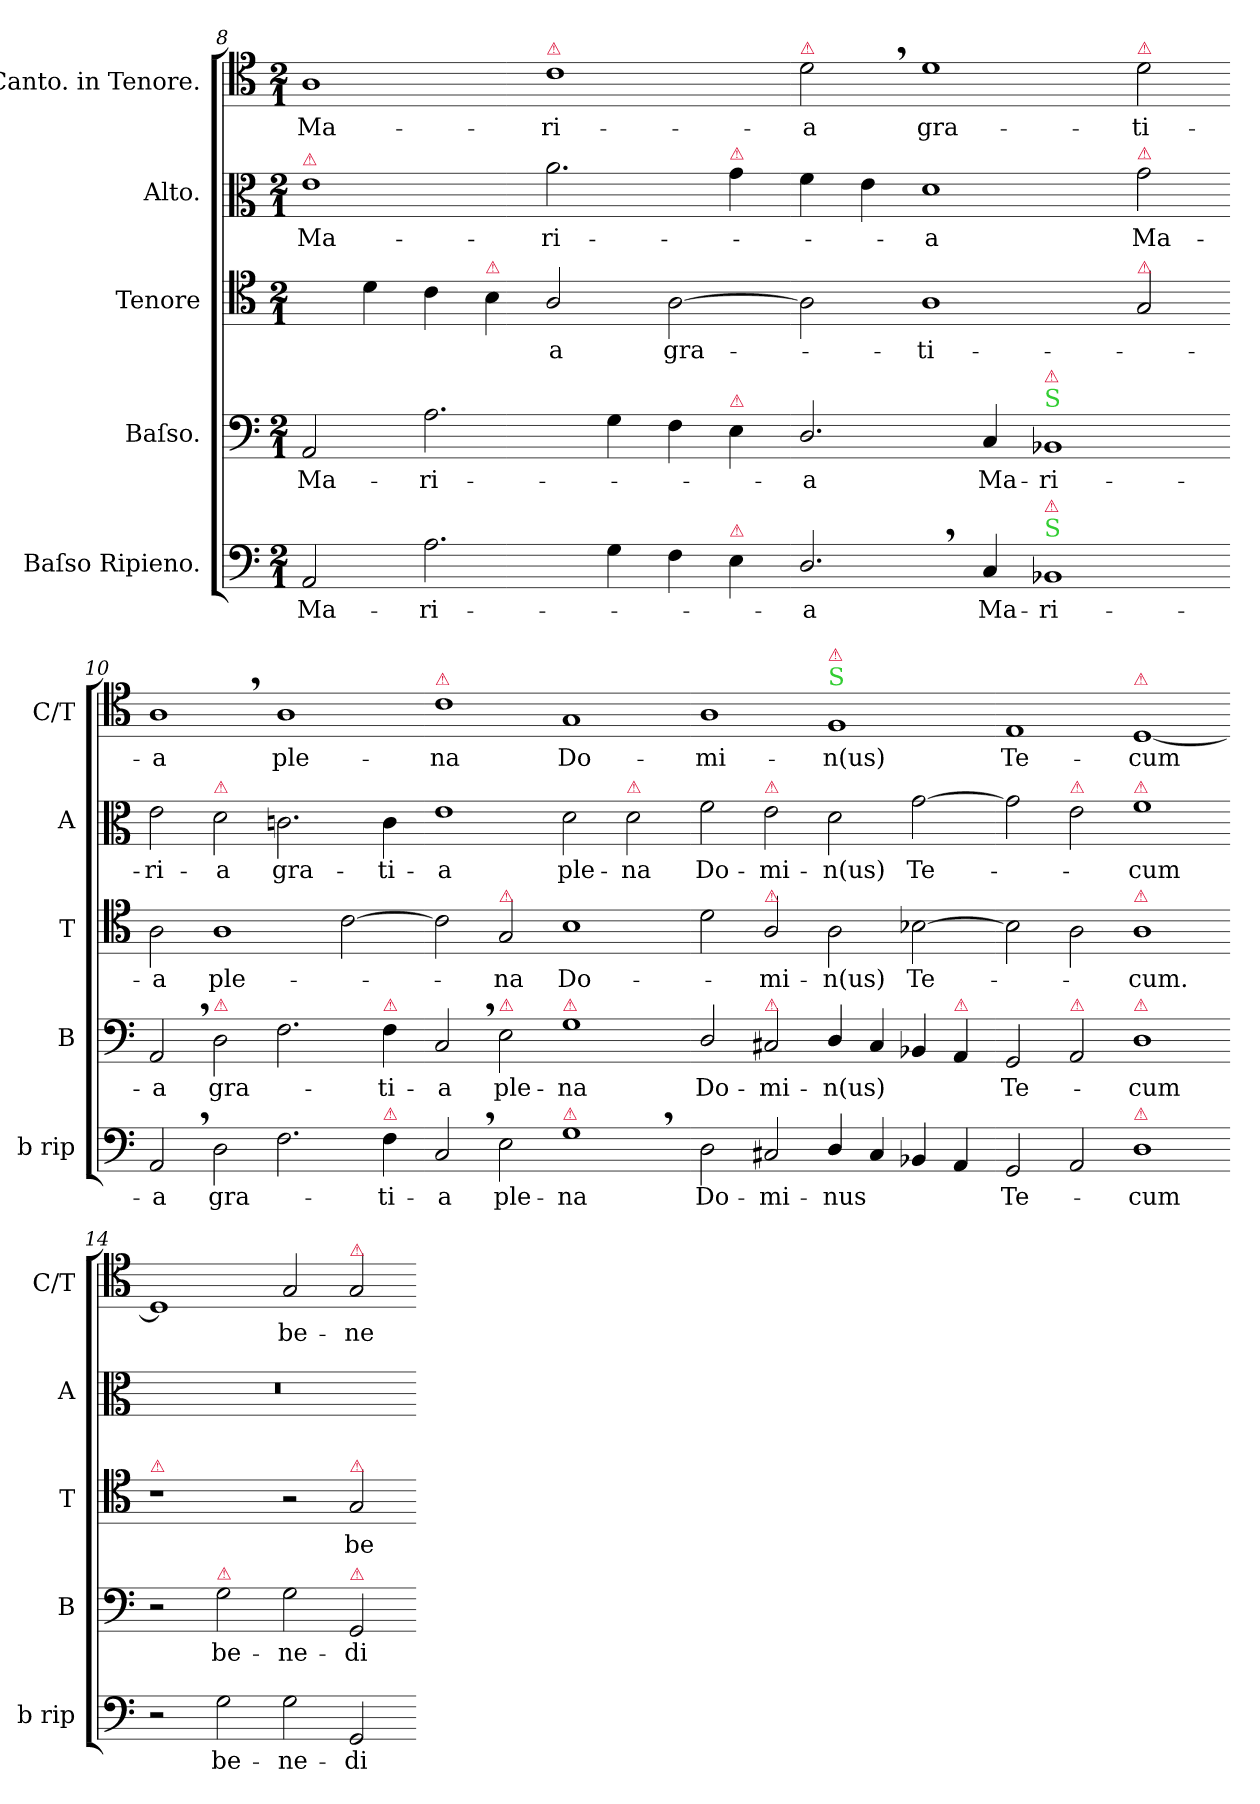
**kern	**text	**kern	**text	**kern	**text	**kern	**text	**kern	**text
*part5	*part5	*part4	*part4	*part3	*part3	*part2	*part2	*part1	*part1
*staff5	*staff5	*staff4	*staff4	*staff3	*staff3	*staff2	*staff2	*staff1	*staff1
*I"Baſso Ripieno.	*	*I"Baſso.	*	*I"Tenore	*	*I"Alto.	*	*I"Canto. in Tenore.	*
*I'b rip	*	*I'B	*	*I'T	*	*I'A	*	*I'C/T	*
*clefF4	*	*clefF4	*	*clefC4	*	*clefC3	*	*clefC4	*
*k[]	*	*k[]	*	*k[]	*	*k[]	*	*k[]	*
*M2/1	*	*M2/1	*	*M2/1	*	*M2/1	*	*M2/1	*
=8	=8	=8	=8	=8	=8	=8	=8	=8	=8
!	!	!	!	!	!	!LO:TX:a:color=crimson:t=⚠	!	!	!
2AA/	Ma-	2AA/	Ma-	4ryy	.	1e	Ma-	1A	Ma-
.	.	.	.	4d\	.	.	.	.	.
2.A\	-ri-	2.A\	-ri-	4c\	.	.	.	.	.
!	!	!	!	!LO:TX:a:color=crimson:t=⚠	!	!	!	!	!
.	.	.	.	4B\	.	.	.	.	.
!	!	!	!	!	!	!	!	!LO:TX:a:color=crimson:t=⚠	!
.	.	.	.	2A/	-a	2.a\	-ri-	1c	-ri-
4G\	.	4G\	.	.	.	.	.	.	.
4F\	.	4F\	.	[2A\	gra-	.	.	.	.
!	!	!	!	!	!	!LO:TX:a:color=crimson:t=⚠	!	!	!
!	!	!LO:TX:a:color=crimson:t=⚠	!	!	!	!	!	!	!
!LO:TX:a:color=crimson:t=⚠	!	!	!	!	!	!	!	!	!
4E\	.	4E\	.	.	.	4g\	.	.	.
=9-	=9-	=9-	=9-	=9-	=9-	=9-	=9-	=9-	=9-
!	!	!	!	!	!	!	!	!LO:TX:a:color=crimson:t=⚠	!
2.D,</	-a	2.D/	-a	2A\]	.	4f\	.	2d,<\	-a
.	.	.	.	.	.	4e\	.	.	.
.	.	.	.	1A	-ti-	1d	-a	1d	gra-
!	!LO:LY:i	!	!	!	!	!	!	!	!
4C/	Ma-	4C/	Ma-	.	.	.	.	.	.
!	!	!LO:TX:a:color=limegreen:t=S	!	!	!	!	!	!	!
!	!	!LO:TX:a:color=crimson:t=⚠	!	!	!	!	!	!	!
!LO:TX:a:color=limegreen:t=S	!	!	!	!	!	!	!	!	!
!LO:TX:a:color=crimson:t=⚠	!	!	!	!	!	!	!	!	!
!	!LO:LY:i	!	!	!	!	!	!	!	!
1BB-X	-ri-	1BB-X	-ri-	.	.	.	.	.	.
!	!	!	!	!	!	!	!	!LO:TX:a:color=crimson:t=⚠	!
!	!	!	!	!	!	!LO:TX:a:color=crimson:t=⚠	!	!	!
!	!	!	!	!LO:TX:a:color=crimson:t=⚠	!	!	!	!	!
.	.	.	.	2G/	.	2g\	Ma-	2d\	-ti-
=10-	=10-	=10-	=10-	=10-	=10-	=10-	=10-	=10-	=10-
!	!LO:LY:i	!	!	!	!	!	!	!	!
2AA,</	-a	2AA,</	-a	2A\	-a	2e\	-ri-	1A,<	-a
!	!	!	!	!	!	!LO:TX:a:color=crimson:t=⚠	!	!	!
!	!	!LO:TX:a:color=crimson:t=⚠	!	!	!	!	!	!	!
2D\	gra-	2D\	gra-	1A	ple-	2d\	-a	.	.
2.F\	.	2.F\	.	.	.	2.cn\	gra-	1A	ple-
.	.	.	.	[2c\	.	.	.	.	.
!	!	!LO:TX:a:color=crimson:t=⚠	!	!	!	!	!	!	!
!LO:TX:a:color=crimson:t=⚠	!	!	!	!	!	!	!	!	!
4F\	-ti-	4F\	-ti-	.	.	4c\	-ti-	.	.
=11-	=11-	=11-	=11-	=11-	=11-	=11-	=11-	=11-	=11-
!	!	!	!	!	!	!	!	!LO:TX:a:color=crimson:t=⚠	!
2C,</	-a	2C,</	-a	2c\]	.	1e	-a	1c	-na
!	!	!	!	!LO:TX:a:color=crimson:t=⚠	!	!	!	!	!
!	!	!LO:TX:a:color=crimson:t=⚠	!	!	!	!	!	!	!
2E\	ple-	2E\	ple-	2G/	-na	.	.	.	.
!	!	!LO:TX:a:color=crimson:t=⚠	!	!	!	!	!	!	!
!LO:TX:a:color=crimson:t=⚠	!	!	!	!	!	!	!	!	!
1G,<	-na	1G	-na	1B	Do-	2d\	ple-	1G	Do-
!	!	!	!	!	!	!LO:TX:a:color=crimson:t=⚠	!	!	!
.	.	.	.	.	.	2d\	-na	.	.
=12-	=12-	=12-	=12-	=12-	=12-	=12-	=12-	=12-	=12-
2D\	Do-	2D/	Do-	2d\	.	2f\	Do-	1A	-mi-
!	!	!	!	!	!	!LO:TX:a:color=crimson:t=⚠	!	!	!
!	!	!	!	!LO:TX:a:color=crimson:t=⚠	!	!	!	!	!
!	!	!LO:TX:a:color=crimson:t=⚠	!	!	!	!	!	!	!
2C#X/	-mi-	2C#X/	-mi-	2A/	-mi-	2e\	-mi-	.	.
!	!	!	!	!	!	!	!	!LO:TX:a:color=limegreen:t=S	!
!	!	!	!	!	!	!	!	!LO:TX:a:color=crimson:t=⚠	!
4D/	-nus	4D/	-n(us)	2A\	-n(us)	2d\	-n(us)	1F	-n(us)
4C#/	.	4C#/	.	.	.	.	.	.	.
4BB-X/	.	4BB-X/	.	[2B-X\	Te-	[2g\	Te-	.	.
!	!	!LO:TX:a:color=crimson:t=⚠	!	!	!	!	!	!	!
4AA/	.	4AA/	.	.	.	.	.	.	.
=13-	=13-	=13-	=13-	=13-	=13-	=13-	=13-	=13-	=13-
2GG/	Te-	2GG/	Te-	2B-\]	.	2g\]	.	1E	Te-
!	!	!	!	!	!	!LO:TX:a:color=crimson:t=⚠	!	!	!
!	!	!LO:TX:a:color=crimson:t=⚠	!	!	!	!	!	!	!
2AA/	.	2AA/	.	2A\	.	2e\	.	.	.
!	!	!	!	!	!	!	!	!LO:TX:a:color=crimson:t=⚠	!
!	!	!	!	!	!	!LO:TX:a:color=crimson:t=⚠	!	!	!
!	!	!	!	!LO:TX:a:color=crimson:t=⚠	!	!	!	!	!
!	!	!LO:TX:a:color=crimson:t=⚠	!	!	!	!	!	!	!
!LO:TX:a:color=crimson:t=⚠	!	!	!	!	!	!	!	!	!
1D	-cum	1D	-cum	1A	-cum.	1f	-cum	[1D	-cum
=14-	=14-	=14-	=14-	=14-	=14-	=14-	=14-	=14-	=14-
!	!	!	!	!LO:TX:a:color=crimson:t=⚠	!	!	!	!	!
2r	.	2r	.	1r	.	0r	.	1D]	.
!	!	!LO:TX:a:color=crimson:t=⚠	!	!	!	!	!	!	!
2G\	be-	2G\	be-	.	.	.	.	.	.
2G\	-ne-	2G\	-ne-	2r	.	.	.	2G/	be-
!	!	!	!	!	!	!	!	!LO:TX:a:color=crimson:t=⚠	!
!	!	!	!	!LO:TX:a:color=crimson:t=⚠	!	!	!	!	!
!	!	!LO:TX:a:color=crimson:t=⚠	!	!	!	!	!	!	!
2GG/	-di-	2GG/	-di-	2G/	be-	.	.	2G/	-ne-
=-	=-	=-	=-	=-	=-	=-	=-	=-	=-
*-	*-	*-	*-	*-	*-	*-	*-	*-	*-
